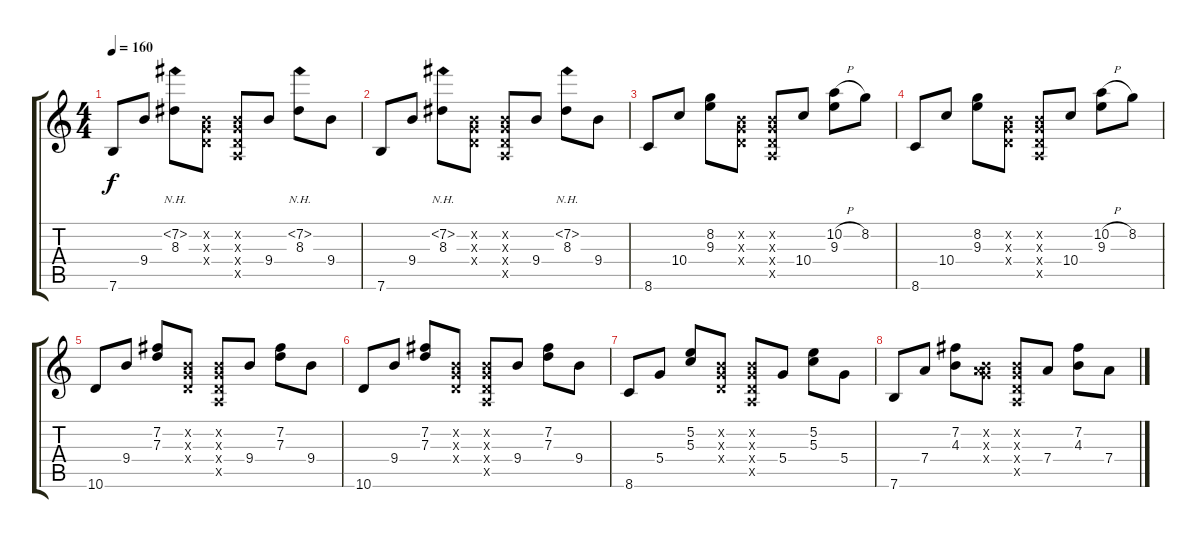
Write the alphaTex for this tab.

\track "" {instrument acousticguitarsteel}
\staff {score tabs}
\tuning (E4 B3 G3 D3 A2 E2) {hide}
\ts (4 4)
\tempo 160
\clef g2
\ks c
7.6.8{dy f} 9.4.8 (7.2{nh} 8.3).8 (0.2{x} 0.3{x} 0.4{x}).8 (0.2{x} 0.3{x} 0.4{x} 0.5{x}).8 9.4.8 (7.2{nh} 8.3).8 9.4.8 |
7.6.8 9.4.8 (7.2{nh} 8.3).8 (0.2{x} 0.3{x} 0.4{x}).8 (0.2{x} 0.3{x} 0.4{x} 0.5{x}).8 9.4.8 (7.2{nh} 8.3).8 9.4.8 |
8.6.8 10.4.8 (8.2 9.3).8 (0.2{x} 0.3{x} 0.4{x}).8 (0.2{x} 0.3{x} 0.4{x} 0.5{x}).8 10.4.8 (10.2{h} 9.3).8 8.2.8 |
8.6.8 10.4.8 (8.2 9.3).8 (0.2{x} 0.3{x} 0.4{x}).8 (0.2{x} 0.3{x} 0.4{x} 0.5{x}).8 10.4.8 (10.2{h} 9.3).8 8.2.8 |
10.6.8 9.4.8 (7.2 7.3).8 (0.2{x} 0.3{x} 0.4{x}).8 (0.2{x} 0.3{x} 0.4{x} 0.5{x}).8 9.4.8 (7.2 7.3).8 9.4.8 |
10.6.8 9.4.8 (7.2 7.3).8 (0.2{x} 0.3{x} 0.4{x}).8 (0.2{x} 0.3{x} 0.4{x} 0.5{x}).8 9.4.8 (7.2 7.3).8 9.4.8 |
8.6.8 5.4.8 (5.2 5.3).8 (0.2{x} 0.3{x} 0.4{x}).8 (0.2{x} 0.3{x} 0.4{x} 0.5{x}).8 5.4.8 (5.2 5.3).8 5.4.8 |
7.6.8 7.4.8 (7.2 4.3).8 (0.2{x} 0.3{x} 7.4{x}).8 (0.2{x} 0.3{x} 0.4{x} 0.5{x}).8 7.4.8 (7.2 4.3).8 7.4.8
